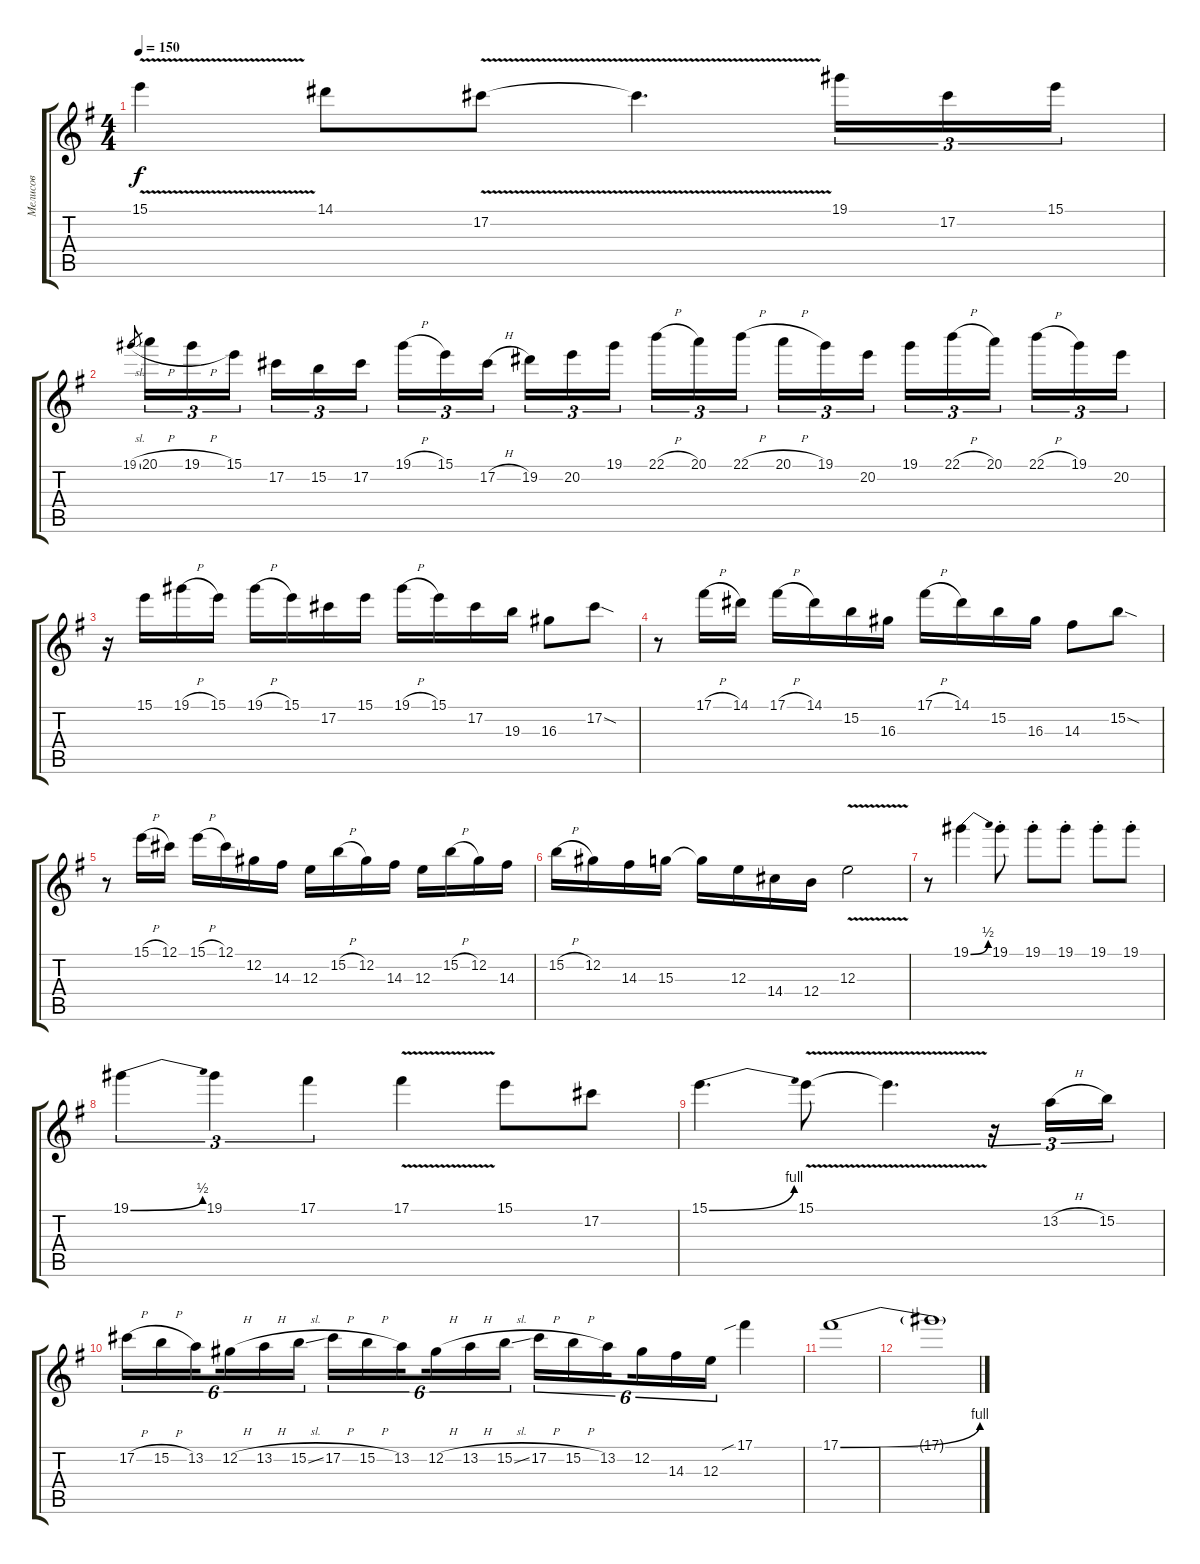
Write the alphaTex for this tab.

\track ("Мелисов" "Мелисов") {instrument distortionguitar}
\staff {score tabs}
\tuning (Db4 Ab3 E3 B2 Gb2 Db2) {hide}
\ts (4 4)
\tempo 150
\clef g2
\ks g
15.1{v}.4{dy f} 14.1.8 17.2{v}.8 17.2{v t}.4{d} 19.1.16{tu (3 2)} 17.2.16{tu (3 2)} 15.1.16{tu (3 2)} |
19.1{sl}.8{gr} 20.1{h}.16{tu (3 2)} 19.1{h}.16{tu (3 2)} 15.1.16{tu (3 2) beam splitsecondary} 17.2.16{tu (3 2)} 15.2.16{tu (3 2)} 17.2.16{tu (3 2)} 19.1{h}.16{tu (3 2)} 15.1.16{tu (3 2)} 17.2{h}.16{tu (3 2) beam splitsecondary} 19.2.16{tu (3 2)} 20.2.16{tu (3 2)} 19.1.16{tu (3 2)} 22.1{h}.16{tu (3 2)} 20.1.16{tu (3 2)} 22.1{h}.16{tu (3 2) beam splitsecondary} 20.1{h}.16{tu (3 2)} 19.1.16{tu (3 2)} 20.2.16{tu (3 2)} 19.1.16{tu (3 2)} 22.1{h}.16{tu (3 2)} 20.1.16{tu (3 2) beam splitsecondary} 22.1{h}.16{tu (3 2)} 19.1.16{tu (3 2)} 20.2.16{tu (3 2)} |
r.16 15.1.16 19.1{h}.16 15.1.16 19.1{h}.16 15.1.16 17.2.16 15.1.16 19.1{h}.16 15.1.16 17.2.16 19.3.16 16.3.8 17.2{sod}.8 |
r.8 17.1{h}.16 14.1.16 17.1{h}.16 14.1.16 15.2.16 16.3.16 17.1{h}.16 14.1.16 15.2.16 16.3.16 14.3.8 15.2{sod}.8 |
r.8 15.1{h}.16 12.1.16 15.1{h}.16 12.1.16 12.2.16 14.3.16 12.3.16 15.2{h}.16 12.2.16 14.3.16 12.3.16 15.2{h}.16 12.2.16 14.3.16 |
15.2{h}.16 12.2.16 14.3.16 15.3.16 15.3{t}.16 12.3.16 14.4.16 12.4.16 12.3{v}.2 |
r.8 19.1{be (bend 0 0 60 2)}.4 19.1{st}.8 19.1{st}.8 19.1{st}.8 19.1{st}.8 19.1{st}.8 |
19.1{be (bend 0 0 60 2)}.4{tu (3 2)} 19.1.4{tu (3 2)} 17.1.4{tu (3 2)} 17.1{v}.4 15.1.8 17.2.8 |
15.1{be (bend 0 0 60 4)}.4{d} 15.1{v}.8 15.1{v t}.4{d} r.16{tu (3 2)} 13.2{h}.16{tu (3 2)} 15.2.16{tu (3 2)} |
17.2{h}.16{tu (6 4)} 15.2{h}.16{tu (6 4)} 13.2.16{tu (6 4) beam splitsecondary} 12.2{h}.16{tu (6 4)} 13.2{h}.16{tu (6 4)} 15.2{sl}.16{tu (6 4)} 17.2{h}.16{tu (6 4)} 15.2{h}.16{tu (6 4)} 13.2.16{tu (6 4) beam splitsecondary} 12.2{h}.16{tu (6 4)} 13.2{h}.16{tu (6 4)} 15.2{sl}.16{tu (6 4)} 17.2{h}.16{tu (6 4)} 15.2{h}.16{tu (6 4)} 13.2.16{tu (6 4) beam splitsecondary} 12.2.16{tu (6 4)} 14.3.16{tu (6 4)} 12.3.16{tu (6 4)} 17.1{sib}.4 |
17.1{be (bend 0 0 60 4)}.1 |
17.1{t}.1
